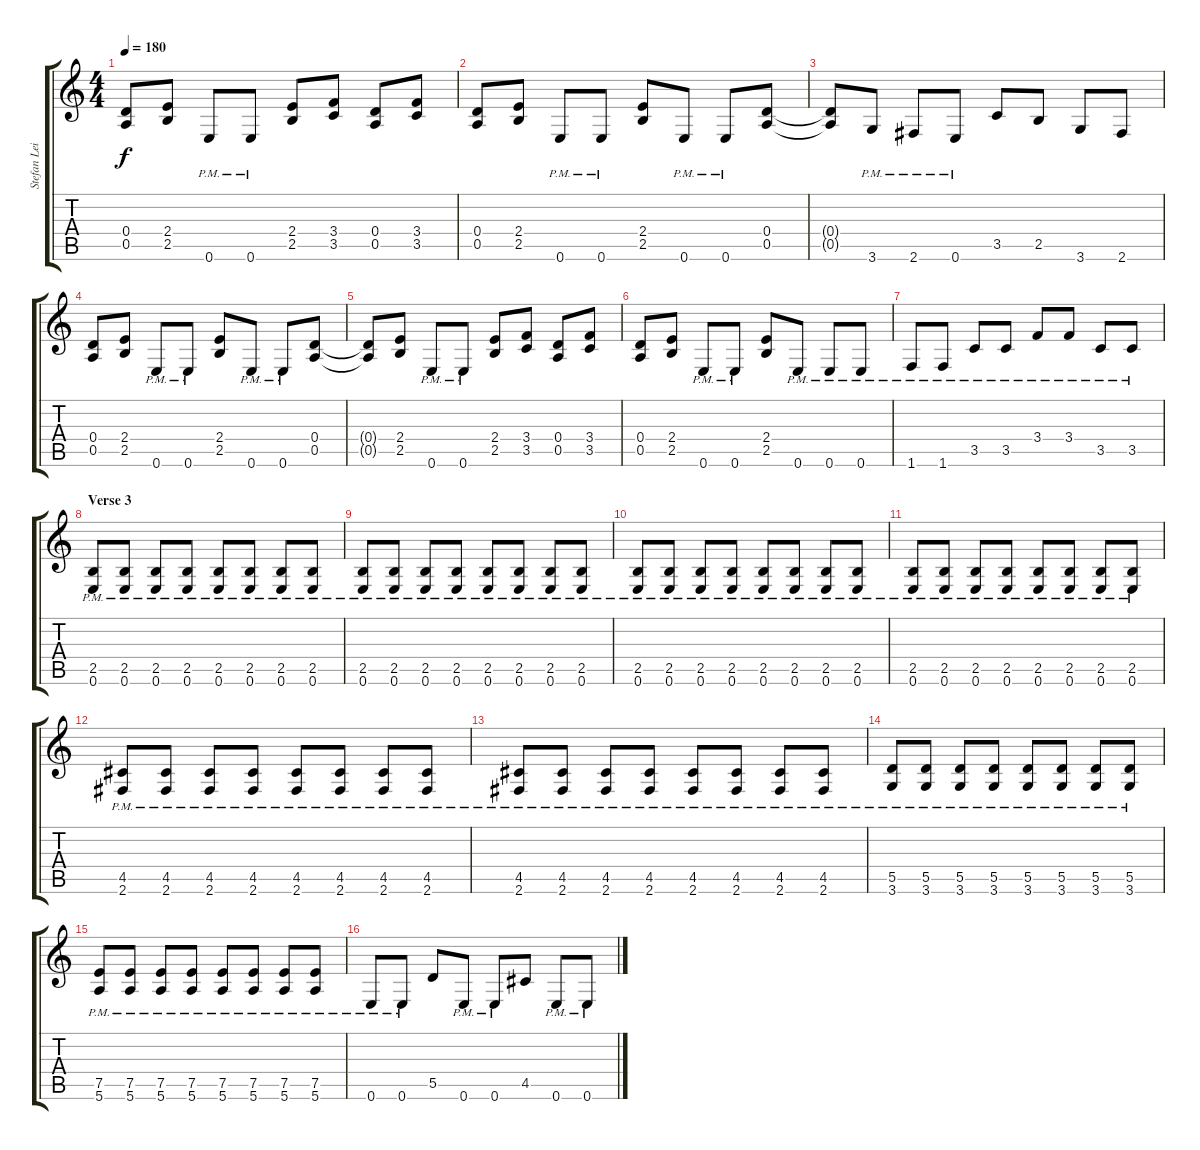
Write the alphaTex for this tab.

\track ("Stefan Leibing Guitar" "Stefan Lei") {instrument distortionguitar}
\staff {score tabs}
\tuning (E4 B3 G3 D3 A2 E2) {hide}
\ts (4 4)
\tempo 180
\clef g2
\ks c
(0.4{t} 0.5{t}).8{dy f} (2.4 2.5).8 0.6{pm}.8 0.6{pm}.8 (2.4 2.5).8 (3.4 3.5).8 (0.4 0.5).8 (3.4 3.5).8 |
(0.4 0.5).8 (2.4 2.5).8 0.6{pm}.8 0.6{pm}.8 (2.4 2.5).8 0.6{pm}.8 0.6{pm}.8 (0.4 0.5).8 |
(0.4{t} 0.5{t}).8 3.6{pm}.8 2.6{pm}.8 0.6{pm}.8 3.5.8 2.5.8 3.6.8 2.6.8 |
(0.4 0.5).8 (2.4 2.5).8 0.6{pm}.8 0.6{pm}.8 (2.4 2.5).8 0.6{pm}.8 0.6{pm}.8 (0.4 0.5).8 |
(0.4{t} 0.5{t}).8 (2.4 2.5).8 0.6{pm}.8 0.6{pm}.8 (2.4 2.5).8 (3.4 3.5).8 (0.4 0.5).8 (3.4 3.5).8 |
(0.4 0.5).8 (2.4 2.5).8 0.6{pm}.8 0.6{pm}.8 (2.4 2.5).8 0.6{pm}.8 0.6{pm}.8 0.6{pm}.8 |
1.6{pm}.8 1.6{pm}.8 3.5{pm}.8 3.5{pm}.8 3.4{pm}.8 3.4{pm}.8 3.5{pm}.8 3.5{pm}.8 |
\section ("" "Verse 3")
(2.5{pm} 0.6{pm}).8 (2.5{pm} 0.6{pm}).8 (2.5{pm} 0.6{pm}).8 (2.5{pm} 0.6{pm}).8 (2.5{pm} 0.6{pm}).8 (2.5{pm} 0.6{pm}).8 (2.5{pm} 0.6{pm}).8 (2.5{pm} 0.6{pm}).8 |
(2.5{pm} 0.6{pm}).8 (2.5{pm} 0.6{pm}).8 (2.5{pm} 0.6{pm}).8 (2.5{pm} 0.6{pm}).8 (2.5{pm} 0.6{pm}).8 (2.5{pm} 0.6{pm}).8 (2.5{pm} 0.6{pm}).8 (2.5{pm} 0.6{pm}).8 |
(2.5{pm} 0.6{pm}).8 (2.5{pm} 0.6{pm}).8 (2.5{pm} 0.6{pm}).8 (2.5{pm} 0.6{pm}).8 (2.5{pm} 0.6{pm}).8 (2.5{pm} 0.6{pm}).8 (2.5{pm} 0.6{pm}).8 (2.5{pm} 0.6{pm}).8 |
(2.5{pm} 0.6{pm}).8 (2.5{pm} 0.6{pm}).8 (2.5{pm} 0.6{pm}).8 (2.5{pm} 0.6{pm}).8 (2.5{pm} 0.6{pm}).8 (2.5{pm} 0.6{pm}).8 (2.5{pm} 0.6{pm}).8 (2.5{pm} 0.6{pm}).8 |
(4.5{pm} 2.6{pm}).8 (4.5{pm} 2.6{pm}).8 (4.5{pm} 2.6{pm}).8 (4.5{pm} 2.6{pm}).8 (4.5{pm} 2.6{pm}).8 (4.5{pm} 2.6{pm}).8 (4.5{pm} 2.6{pm}).8 (4.5{pm} 2.6{pm}).8 |
(4.5{pm} 2.6{pm}).8 (4.5{pm} 2.6{pm}).8 (4.5{pm} 2.6{pm}).8 (4.5{pm} 2.6{pm}).8 (4.5{pm} 2.6{pm}).8 (4.5{pm} 2.6{pm}).8 (4.5{pm} 2.6{pm}).8 (4.5{pm} 2.6{pm}).8 |
(5.5{pm} 3.6{pm}).8 (5.5{pm} 3.6{pm}).8 (5.5{pm} 3.6{pm}).8 (5.5{pm} 3.6{pm}).8 (5.5{pm} 3.6{pm}).8 (5.5{pm} 3.6{pm}).8 (5.5{pm} 3.6{pm}).8 (5.5{pm} 3.6{pm}).8 |
(7.5{pm} 5.6{pm}).8 (7.5{pm} 5.6{pm}).8 (7.5{pm} 5.6{pm}).8 (7.5{pm} 5.6{pm}).8 (7.5{pm} 5.6{pm}).8 (7.5{pm} 5.6{pm}).8 (7.5{pm} 5.6{pm}).8 (7.5{pm} 5.6{pm}).8 |
0.6{pm}.8 0.6{pm}.8 5.5.8 0.6{pm}.8 0.6{pm}.8 4.5.8 0.6{pm}.8 0.6{pm}.8
